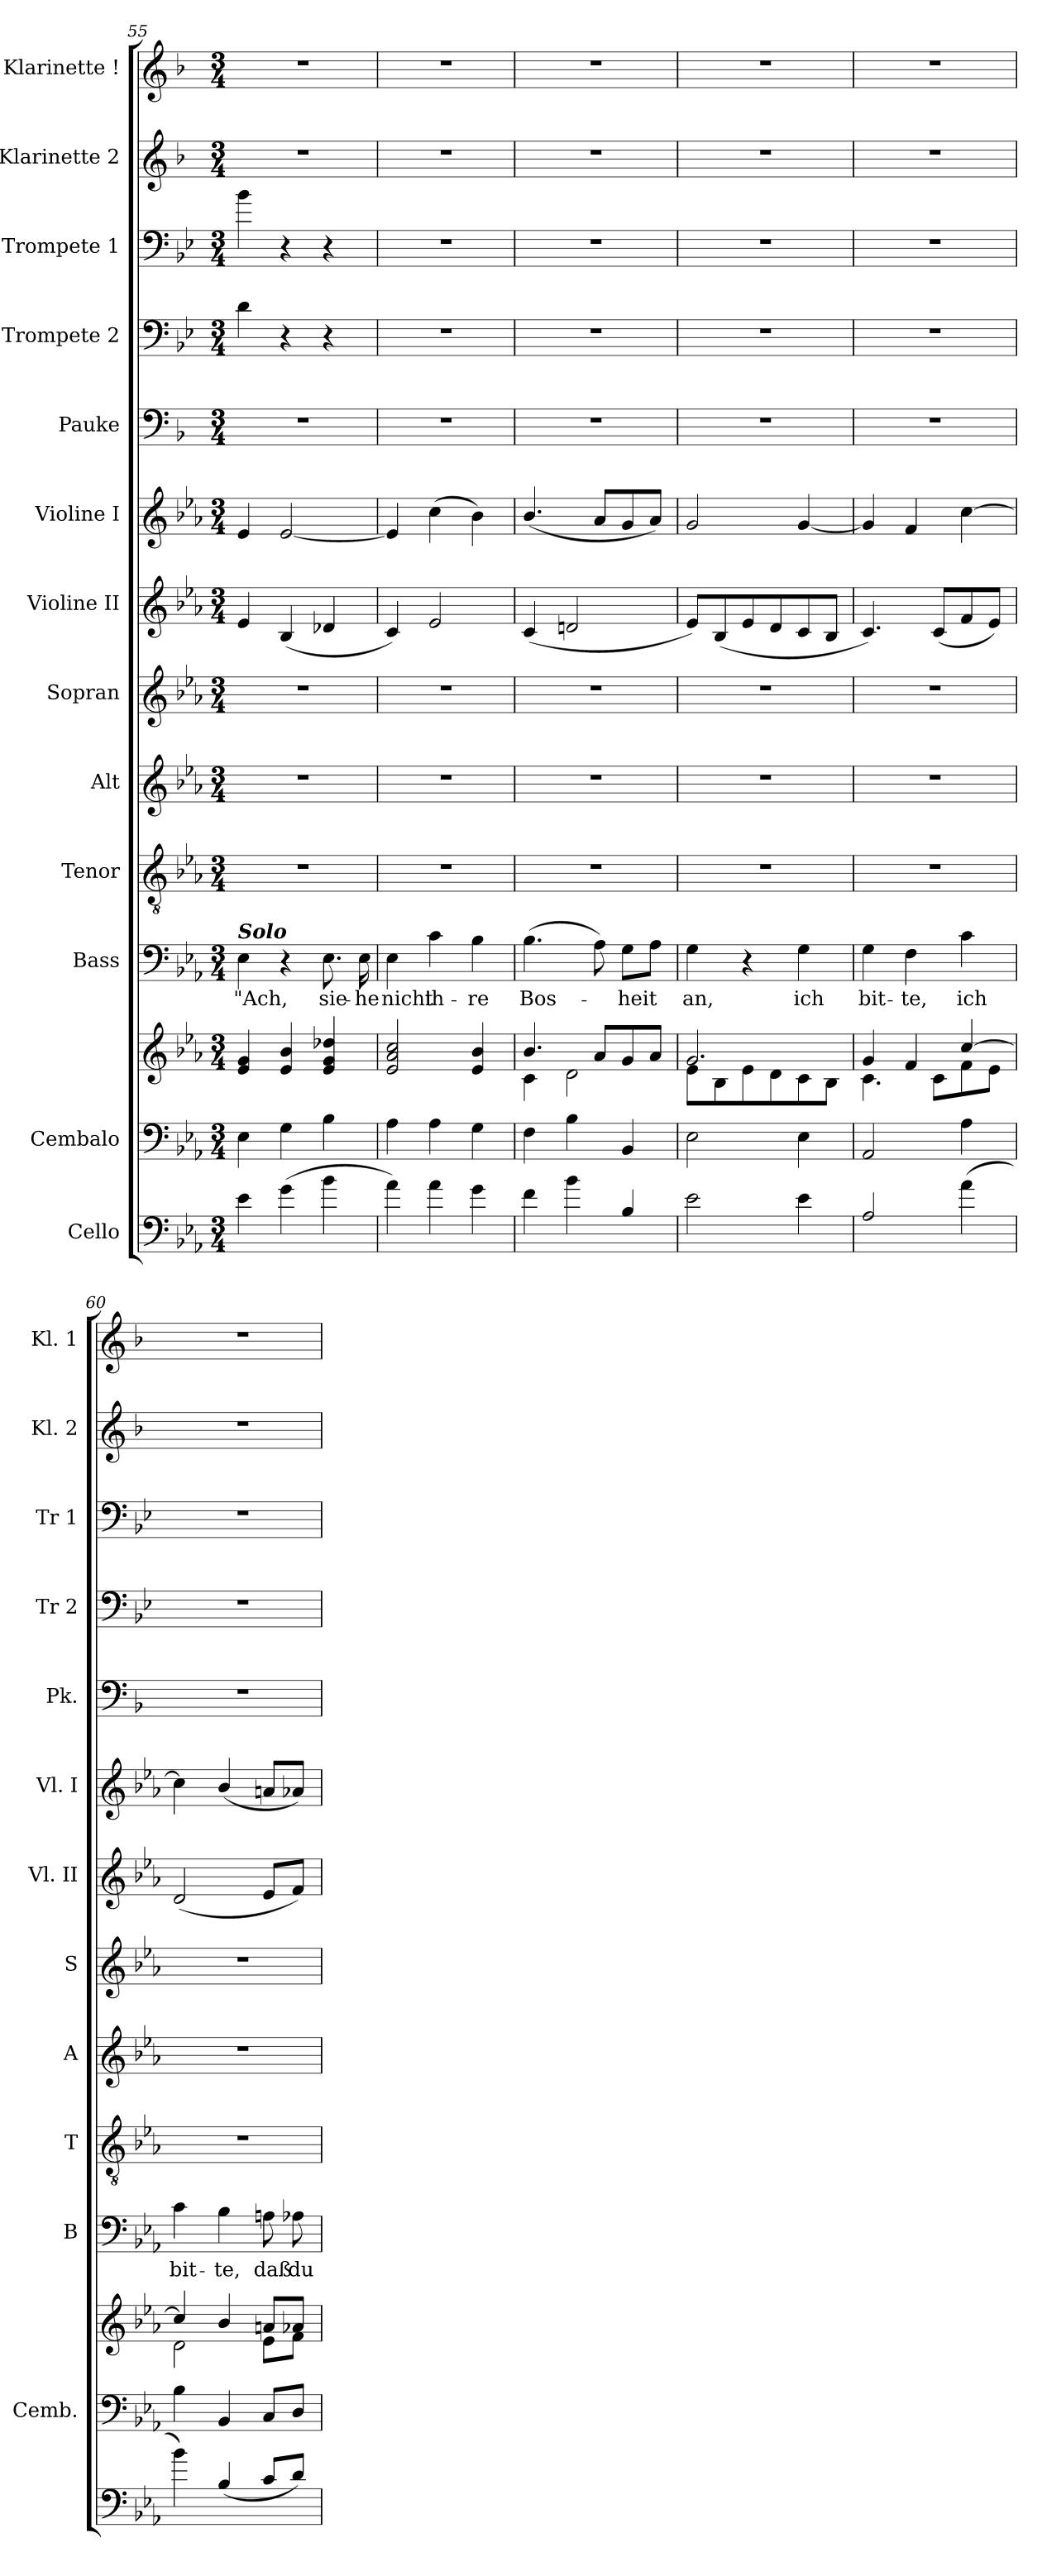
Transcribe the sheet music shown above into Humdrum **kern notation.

**kern	**kern	**kern	**kern	**text	**kern	**kern	**kern	**kern	**kern	**kern	**kern	**kern	**kern	**kern
*part13	*part12	*part12	*part11	*part11	*part10	*part9	*part8	*part7	*part6	*part5	*part4	*part3	*part2	*part1
*staff14	*staff13	*staff12	*staff11	*staff11	*staff10	*staff9	*staff8	*staff7	*staff6	*staff5	*staff4	*staff3	*staff2	*staff1
*I"Cello	*I"Cembalo	*	*I"Bass	*	*I"Tenor	*I"Alt	*I"Sopran	*I"Violine II	*I"Violine I	*I"Pauke	*I"Trompete 2	*I"Trompete 1	*I"Klarinette 2	*I"Klarinette !
*	*I'Cemb.	*	*I'B	*	*I'T	*I'A	*I'S	*I'Vl. II	*I'Vl. I	*I'Pk.	*I'Tr 2	*I'Tr 1	*I'Kl. 2	*I'Kl. 1
!!LO:PB:g=z
*clefF4	*clefF4	*clefG2	*clefF4	*	*clefGv2	*clefG2	*clefG2	*clefG2	*clefG2	*clefF4	*clefF4	*clefF4	*clefG2	*clefG2
*ITrd7c12	*	*	*	*	*	*	*	*	*	*ITrd1c2	*ITrd4c7	*ITrd4c7	*ITrd1c2	*ITrd1c2
*k[b-e-a-]	*k[b-e-a-]	*k[b-e-a-]	*k[b-e-a-]	*	*k[b-e-a-]	*k[b-e-a-]	*k[b-e-a-]	*k[b-e-a-]	*k[b-e-a-]	*k[b-e-a-]	*k[b-e-a-]	*k[b-e-a-]	*k[b-e-a-]	*k[b-e-a-]
*E-:	*E-:	*E-:	*E-:	*	*E-:	*E-:	*E-:	*E-:	*E-:	*E-:	*E-:	*E-:	*E-:	*E-:
*M3/4	*M3/4	*M3/4	*M3/4	*	*M3/4	*M3/4	*M3/4	*M3/4	*M3/4	*M3/4	*M3/4	*M3/4	*M3/4	*M3/4
=55	=55	=55	=55	=55	=55	=55	=55	=55	=55	=55	=55	=55	=55	=55
!	!	!	!LO:TX:a:Bi:t=Solo	!	!	!	!	!	!	!	!	!	!	!
!	!	!	!	!LO:LY:b	!	!	!	!	!	!	!	!	!	!
4E-\	4E-\	4e-/ 4g/	4E-\	"Ach,	2.r	2.r	2.r	4e-/	4e-/	2.r	4G\	4e-\	2.r	2.r
(>4G\	4G\	4e-/ 4b-/	4r	.	.	.	.	(<4B-/	[2e-/	.	4r	4r	.	.
!	!	!	!	!LO:LY:b	!	!	!	!	!	!	!	!	!	!
4B-\	4B-\	4e-/ 4g/ 4dd-X/	8.E-\	sie-	.	.	.	4d-X/	.	.	4r	4r	.	.
!	!	!	!	!LO:LY:b	!	!	!	!	!	!	!	!	!	!
.	.	.	16E-\	-he	.	.	.	.	.	.	.	.	.	.
=56	=56	=56	=56	=56	=56	=56	=56	=56	=56	=56	=56	=56	=56	=56
!	!	!	!	!LO:LY:b	!	!	!	!	!	!	!	!	!	!
4A-\)	4A-\	2e-/ 2a-/ 2cc/	4E-\	nicht	2.r	2.r	2.r	4c/)	4e-/]	2.r	2.r	2.r	2.r	2.r
!	!	!	!	!LO:LY:b	!	!	!	!	!	!	!	!	!	!
4A-\	4A-\	.	4c\	ih-	.	.	.	2e-/	(>4cc\	.	.	.	.	.
!	!	!	!	!LO:LY:b	!	!	!	!	!	!	!	!	!	!
4G\	4G\	4e-/ 4b-/	4B-\	-re	.	.	.	.	4b-\)	.	.	.	.	.
=57	=57	=57	=57	=57	=57	=57	=57	=57	=57	=57	=57	=57	=57	=57
*	*	*^	*	*	*	*	*	*	*	*	*	*	*	*
!	!	!	!	!	!LO:LY:b	!	!	!	!	!	!	!	!	!	!
4F\	4F\	4.b-/	4c\	(>4.B-\	Bos-	2.r	2.r	2.r	(<4c/	(<4.b-/	2.r	2.r	2.r	2.r	2.r
4B-\	4B-\	.	2d\	.	.	.	.	.	2dn/	.	.	.	.	.	.
.	.	8a-/L	.	8A-\)	.	.	.	.	.	8a-/L	.	.	.	.	.
!	!	!	!	!	!LO:LY:b	!	!	!	!	!	!	!	!	!	!
4BB-/	4BB-/	8g/	.	8G\L	-heit	.	.	.	.	8g/	.	.	.	.	.
.	.	8a-/J	.	8A-\J	.	.	.	.	.	8a-/J)	.	.	.	.	.
=58	=58	=58	=58	=58	=58	=58	=58	=58	=58	=58	=58	=58	=58	=58	=58
!	!	!	!	!	!LO:LY:b	!	!	!	!	!	!	!	!	!	!
2E-\	2E-\	2.g/	8e-\L	4G\	an,	2.r	2.r	2.r	8e-/L)	2g/	2.r	2.r	2.r	2.r	2.r
.	.	.	8B-\	.	.	.	.	.	(<8B-/	.	.	.	.	.	.
.	.	.	8e-\	4r	.	.	.	.	8e-/	.	.	.	.	.	.
.	.	.	8d\	.	.	.	.	.	8d/	.	.	.	.	.	.
!	!	!	!	!	!LO:LY:b	!	!	!	!	!	!	!	!	!	!
4E-\	4E-\	.	8c\	4G\	ich	.	.	.	8c/	[4g/	.	.	.	.	.
.	.	.	8B-\J	.	.	.	.	.	8B-/J	.	.	.	.	.	.
=59	=59	=59	=59	=59	=59	=59	=59	=59	=59	=59	=59	=59	=59	=59	=59
!	!	!	!	!	!LO:LY:b	!	!	!	!	!	!	!	!	!	!
2AA-/	2AA-/	4g/	4.c\	4G\	bit-	2.r	2.r	2.r	4.c/)	4g/]	2.r	2.r	2.r	2.r	2.r
!	!	!	!	!	!LO:LY:b	!	!	!	!	!	!	!	!	!	!
.	.	4f/	.	4F\	-te,	.	.	.	.	4f/	.	.	.	.	.
.	.	.	8c\L	.	.	.	.	.	(<8c/L	.	.	.	.	.	.
!	!	!	!	!	!LO:LY:b	!	!	!	!	!	!	!	!	!	!
(>4A-\	4A-\	[>4cc/	8f\	4c\	ich	.	.	.	8f/	[4cc\	.	.	.	.	.
.	.	.	8e-\J	.	.	.	.	.	8e-/J)	.	.	.	.	.	.
=60	=60	=60	=60	=60	=60	=60	=60	=60	=60	=60	=60	=60	=60	=60	=60
!	!	!	!	!	!LO:LY:b	!	!	!	!	!	!	!	!	!	!
4B-\)	4B-\	4cc/]	2d\	4c\	bit-	2.r	2.r	2.r	(<2d/	4cc\]	2.r	2.r	2.r	2.r	2.r
!	!	!	!	!	!LO:LY:b	!	!	!	!	!	!	!	!	!	!
(<4BB-/	4BB-/	4b-/	.	4B-\	-te,	.	.	.	.	(<4b-/	.	.	.	.	.
!	!	!	!	!	!LO:LY:b	!	!	!	!	!	!	!	!	!	!
8C/L	8C/L	8an/L	8e-\L	8An\	daß	.	.	.	8e-/L	8an/L	.	.	.	.	.
!	!	!	!	!	!LO:LY:b	!	!	!	!	!	!	!	!	!	!
8D/J)	8D/J	8a-X/J	8f\J	8A-X\	du	.	.	.	8f/J)	8a-X/J)	.	.	.	.	.
*	*	*v	*v	*	*	*	*	*	*	*	*	*	*	*	*
=	=	=	=	=	=	=	=	=	=	=	=	=	=	=
*-	*-	*-	*-	*-	*-	*-	*-	*-	*-	*-	*-	*-	*-	*-
